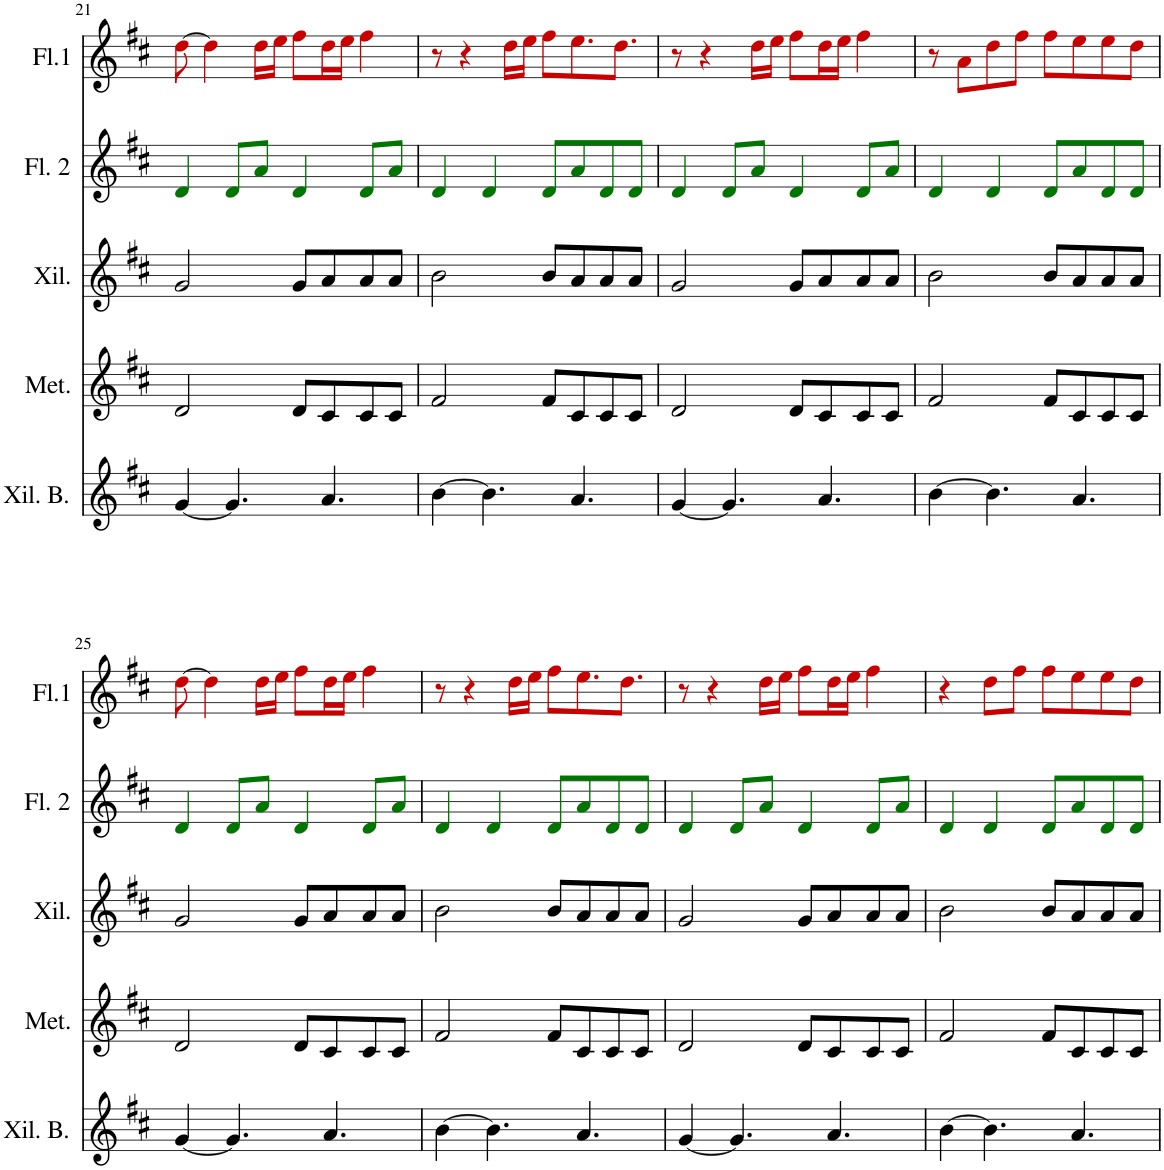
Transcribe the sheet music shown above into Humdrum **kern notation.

**kern	**kern	**kern	**kern	**kern
*part5	*part4	*part3	*part2	*part1
*staff5	*staff4	*staff3	*staff2	*staff1
*I"Xilófono Bajo	*I"Metal Alto	*I"Xilófono	*I"Flauta 2	*I"Flauta 1
*I'Xil. B.	*I'Met.	*I'Xil.	*I'Fl. 2	*I'Fl.1
!!LO:PB:g=z
*clefG2	*clefG2	*clefG2	*clefG2	*clefG2
*	*	*Trd-7c-12	*	*
*k[f#c#]	*k[f#c#]	*k[f#c#]	*k[f#c#]	*k[f#c#]
*M4/4	*M4/4	*M4/4	*M4/4	*M4/4
=21	=21	=21	=21	=21
[4g/	2d/	2g/	4di/	[8ddj\
.	.	.	.	4ddj\]
4.g/]	.	.	8di/L	.
.	.	.	8ai/J	16ddj\LL
.	.	.	.	16eej\JJ
.	8d/L	8g/L	4di/	8ff#j\L
4.a/	8c#/	8a/	.	16ddj\L
.	.	.	.	16eej\JJ
.	8c#/	8a/	8di/L	4ff#j\
.	8c#/J	8a/J	8ai/J	.
=22	=22	=22	=22	=22
[4b\	2f#/	2b\	4di/	8r
.	.	.	.	4r
4.b\]	.	.	4di/	.
.	.	.	.	16ddj\LL
.	.	.	.	16eej\JJ
.	8f#/L	8b/L	8di/L	8ff#j\L
4.a/	8c#/	8a/	8ai/	8.eej\
.	8c#/	8a/	8di/	.
.	.	.	.	8.ddj\J
.	8c#/J	8a/J	8di/J	.
=23	=23	=23	=23	=23
[4g/	2d/	2g/	4di/	8r
.	.	.	.	4r
4.g/]	.	.	8di/L	.
.	.	.	8ai/J	16ddj\LL
.	.	.	.	16eej\JJ
.	8d/L	8g/L	4di/	8ff#j\L
4.a/	8c#/	8a/	.	16ddj\L
.	.	.	.	16eej\JJ
.	8c#/	8a/	8di/L	4ff#j\
.	8c#/J	8a/J	8ai/J	.
=24	=24	=24	=24	=24
[4b\	2f#/	2b\	4di/	8r
.	.	.	.	8aj\L
4.b\]	.	.	4di/	8ddj\
.	.	.	.	8ff#j\J
.	8f#/L	8b/L	8di/L	8ff#j\L
4.a/	8c#/	8a/	8ai/	8eej\
.	8c#/	8a/	8di/	8eej\
.	8c#/J	8a/J	8di/J	8ddj\J
!!LO:LB:g=z
=25	=25	=25	=25	=25
[4g/	2d/	2g/	4di/	[8ddj\
.	.	.	.	4ddj\]
4.g/]	.	.	8di/L	.
.	.	.	8ai/J	16ddj\LL
.	.	.	.	16eej\JJ
.	8d/L	8g/L	4di/	8ff#j\L
4.a/	8c#/	8a/	.	16ddj\L
.	.	.	.	16eej\JJ
.	8c#/	8a/	8di/L	4ff#j\
.	8c#/J	8a/J	8ai/J	.
=26	=26	=26	=26	=26
[4b\	2f#/	2b\	4di/	8r
.	.	.	.	4r
4.b\]	.	.	4di/	.
.	.	.	.	16ddj\LL
.	.	.	.	16eej\JJ
.	8f#/L	8b/L	8di/L	8ff#j\L
4.a/	8c#/	8a/	8ai/	8.eej\
.	8c#/	8a/	8di/	.
.	.	.	.	8.ddj\J
.	8c#/J	8a/J	8di/J	.
=27	=27	=27	=27	=27
[4g/	2d/	2g/	4di/	8r
.	.	.	.	4r
4.g/]	.	.	8di/L	.
.	.	.	8ai/J	16ddj\LL
.	.	.	.	16eej\JJ
.	8d/L	8g/L	4di/	8ff#j\L
4.a/	8c#/	8a/	.	16ddj\L
.	.	.	.	16eej\JJ
.	8c#/	8a/	8di/L	4ff#j\
.	8c#/J	8a/J	8ai/J	.
=28	=28	=28	=28	=28
[4b\	2f#/	2b\	4di/	4r
4.b\]	.	.	4di/	8ddj\L
.	.	.	.	8ff#j\J
.	8f#/L	8b/L	8di/L	8ff#j\L
4.a/	8c#/	8a/	8ai/	8eej\
.	8c#/	8a/	8di/	8eej\
.	8c#/J	8a/J	8di/J	8ddj\J
=	=	=	=	=
*-	*-	*-	*-	*-
